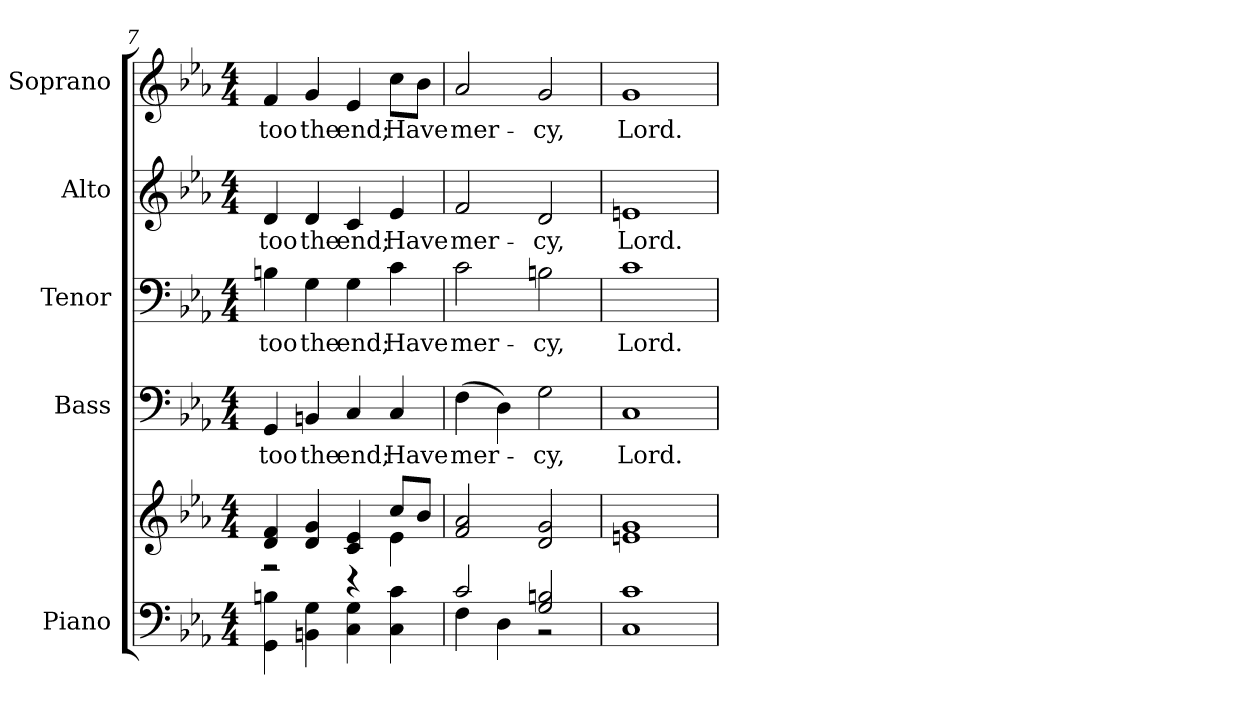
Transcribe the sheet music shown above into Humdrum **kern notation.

**kern	**kern	**kern	**text	**kern	**text	**kern	**text	**kern	**text
*part5	*part5	*part4	*part4	*part3	*part3	*part2	*part2	*part1	*part1
*staff6	*staff5	*staff4	*staff4	*staff3	*staff3	*staff2	*staff2	*staff1	*staff1
*I"Piano	*	*I"Bass	*	*I"Tenor	*	*I"Alto	*	*I"Soprano	*
*I'Pno.	*	*I'B.	*	*I'T.	*	*I'A.	*	*I'S.	*
!!LO:PB:g=z
*clefF4	*clefG2	*clefF4	*	*clefF4	*	*clefG2	*	*clefG2	*
*k[b-e-a-]	*k[b-e-a-]	*k[b-e-a-]	*	*k[b-e-a-]	*	*k[b-e-a-]	*	*k[b-e-a-]	*
*E-:	*E-:	*E-:	*	*E-:	*	*E-:	*	*E-:	*
*M4/4	*M4/4	*M4/4	*	*M4/4	*	*M4/4	*	*M4/4	*
=7	=7	=7	=7	=7	=7	=7	=7	=7	=7
*	*^	*	*	*	*	*	*	*	*
!	!	!	!	!LO:LY:b:color=#000000	!	!	!	!	!	!
!	!	!	!	!	!	!LO:LY:b:color=#000000	!	!	!	!
!	!	!	!	!	!	!	!	!LO:LY:b:color=#000000	!	!
!	!	!	!	!	!	!	!	!	!	!LO:LY:b:color=#000000
4GGi\ 4Bni	4di/ 4fi	2r	4GGi/	too	4Bni\	too	4di/	too	4fi/	too
!	!	!	!	!LO:LY:b:color=#000000	!	!	!	!	!	!
!	!	!	!	!	!	!LO:LY:b:color=#000000	!	!	!	!
!	!	!	!	!	!	!	!	!LO:LY:b:color=#000000	!	!
!	!	!	!	!	!	!	!	!	!	!LO:LY:b:color=#000000
4BBni\ 4Gi	4di/ 4gi	.	4BBni/	the	4Gi\	the	4di/	the	4gi/	the
!	!	!	!	!LO:LY:b:color=#000000	!	!	!	!	!	!
!	!	!	!	!	!	!LO:LY:b:color=#000000	!	!	!	!
!	!	!	!	!	!	!	!	!LO:LY:b:color=#000000	!	!
!	!	!	!	!	!	!	!	!	!	!LO:LY:b:color=#000000
4Ci\ 4Gi	4ci/ 4e-i	4r	4Ci/	end;	4Gi\	end;	4ci/	end;	4e-i/	end;
!	!	!	!	!LO:LY:b:color=#000000	!	!	!	!	!	!
!	!	!	!	!	!	!LO:LY:b:color=#000000	!	!	!	!
!	!	!	!	!	!	!	!	!LO:LY:b:color=#000000	!	!
!	!	!	!	!	!	!	!	!	!	!LO:LY:b:color=#000000
4Ci\ 4ci	8cci/L	4e-i\	4Ci/	Have	4ci\	Have	4e-i/	Have	8cci\L	Have
.	8b-i/J	.	.	.	.	.	.	.	8b-i\J	.
*	*v	*v	*	*	*	*	*	*	*	*
=8	=8	=8	=8	=8	=8	=8	=8	=8	=8
*^	*	*	*	*	*	*	*	*	*
!	!	!	!	!LO:LY:b:color=#000000	!	!	!	!	!	!
!	!	!	!	!	!	!LO:LY:b:color=#000000	!	!	!	!
!	!	!	!	!	!	!	!	!LO:LY:b:color=#000000	!	!
!	!	!	!	!	!	!	!	!	!	!LO:LY:b:color=#000000
2ci/	4Fi\	2fi/ 2a-i	(4Fi\	mer-	2ci\	mer-	2fi/	mer-	2a-i/	mer-
.	4Di\	.	4Di\)	.	.	.	.	.	.	.
!	!	!	!	!LO:LY:b:color=#000000	!	!	!	!	!	!
!	!	!	!	!	!	!LO:LY:b:color=#000000	!	!	!	!
!	!	!	!	!	!	!	!	!LO:LY:b:color=#000000	!	!
!	!	!	!	!	!	!	!	!	!	!LO:LY:b:color=#000000
2Gi/ 2Bni	2r	2di/ 2gi	2Gi\	-cy,	2Bni\	-cy,	2di/	-cy,	2gi/	-cy,
*v	*v	*	*	*	*	*	*	*	*	*
!!LO:PB:g=z
=9	=9	=9	=9	=9	=9	=9	=9	=9	=9
*^	*	*	*	*	*	*	*	*	*
!	!	!	!	!LO:LY:b:color=#000000	!	!	!	!	!	!
*v	*v	*	*	*	*	*	*	*	*	*
*^	*	*	*	*	*	*	*	*	*
!	!	!	!	!	!	!LO:LY:b:color=#000000	!	!	!	!
*v	*v	*	*	*	*	*	*	*	*	*
*^	*	*	*	*	*	*	*	*	*
!	!	!	!	!	!	!	!	!LO:LY:b:color=#000000	!	!
*v	*v	*	*	*	*	*	*	*	*	*
*^	*	*	*	*	*	*	*	*	*
!	!	!	!	!	!	!	!	!	!	!LO:LY:b:color=#000000
*v	*v	*	*	*	*	*	*	*	*	*
1Ci 1ci	1eni 1gi	1Ci	Lord.	1ci	Lord.	1eni	Lord.	1gi	Lord.
=	=	=	=	=	=	=	=	=	=
*-	*-	*-	*-	*-	*-	*-	*-	*-	*-
